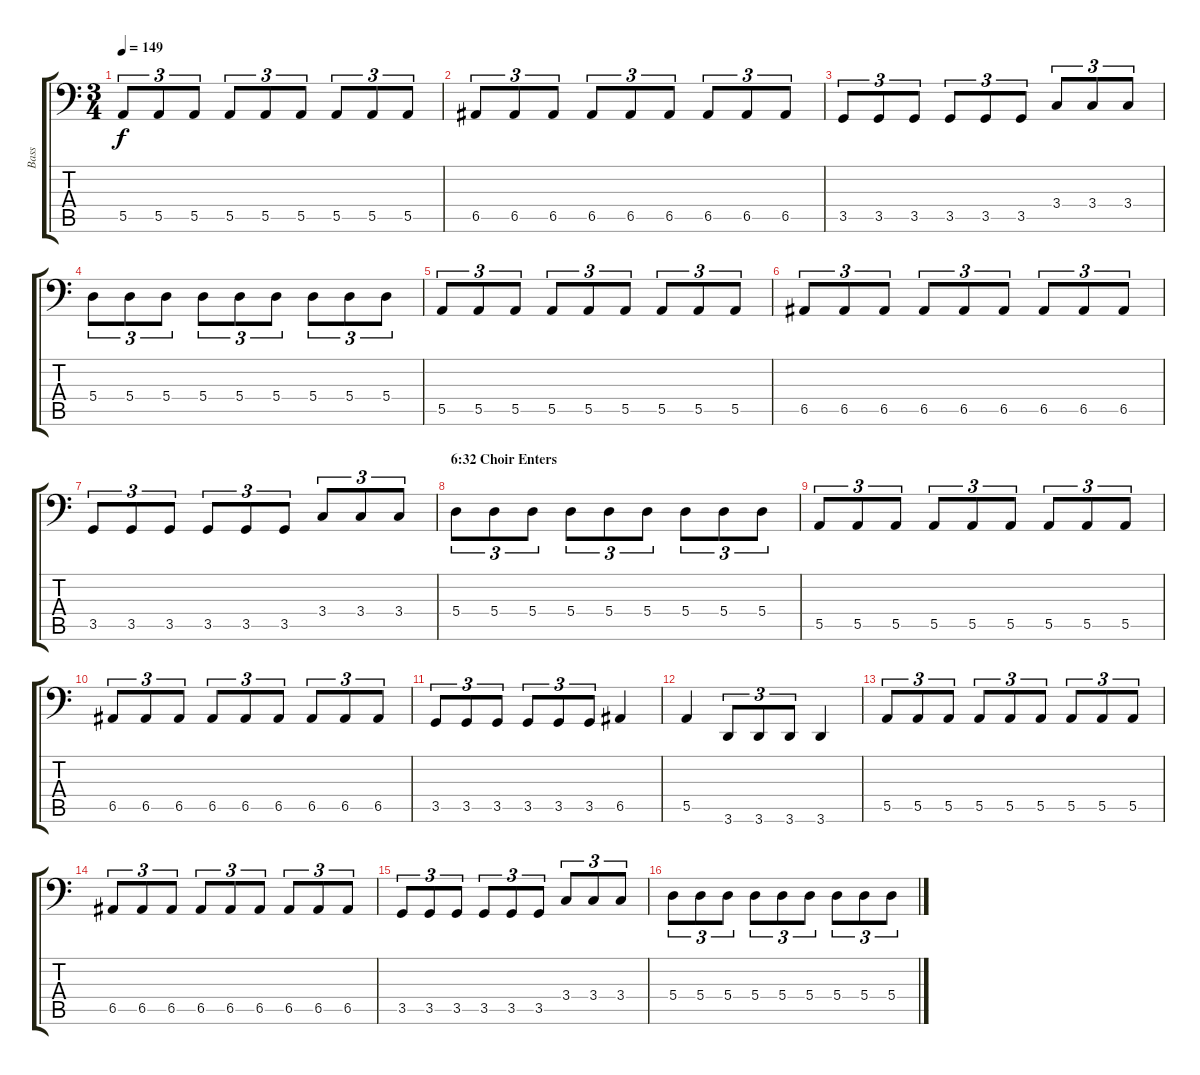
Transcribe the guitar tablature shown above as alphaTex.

\track ("Bass" "Bass") {instrument electricbasspick}
\staff {score tabs}
\tuning (B2 G2 D2 A1 E1 B0) {hide}
\ts (3 4)
\tempo 149
\clef f4
\ks c
5.5.8{tu (3 2) dy f} 5.5.8{tu (3 2)} 5.5.8{tu (3 2)} 5.5.8{tu (3 2)} 5.5.8{tu (3 2)} 5.5.8{tu (3 2)} 5.5.8{tu (3 2)} 5.5.8{tu (3 2)} 5.5.8{tu (3 2)} |
6.5.8{tu (3 2)} 6.5.8{tu (3 2)} 6.5.8{tu (3 2)} 6.5.8{tu (3 2)} 6.5.8{tu (3 2)} 6.5.8{tu (3 2)} 6.5.8{tu (3 2)} 6.5.8{tu (3 2)} 6.5.8{tu (3 2)} |
3.5.8{tu (3 2)} 3.5.8{tu (3 2)} 3.5.8{tu (3 2)} 3.5.8{tu (3 2)} 3.5.8{tu (3 2)} 3.5.8{tu (3 2)} 3.4.8{tu (3 2)} 3.4.8{tu (3 2)} 3.4.8{tu (3 2)} |
5.4.8{tu (3 2)} 5.4.8{tu (3 2)} 5.4.8{tu (3 2)} 5.4.8{tu (3 2)} 5.4.8{tu (3 2)} 5.4.8{tu (3 2)} 5.4.8{tu (3 2)} 5.4.8{tu (3 2)} 5.4.8{tu (3 2)} |
5.5.8{tu (3 2)} 5.5.8{tu (3 2)} 5.5.8{tu (3 2)} 5.5.8{tu (3 2)} 5.5.8{tu (3 2)} 5.5.8{tu (3 2)} 5.5.8{tu (3 2)} 5.5.8{tu (3 2)} 5.5.8{tu (3 2)} |
6.5.8{tu (3 2)} 6.5.8{tu (3 2)} 6.5.8{tu (3 2)} 6.5.8{tu (3 2)} 6.5.8{tu (3 2)} 6.5.8{tu (3 2)} 6.5.8{tu (3 2)} 6.5.8{tu (3 2)} 6.5.8{tu (3 2)} |
3.5.8{tu (3 2)} 3.5.8{tu (3 2)} 3.5.8{tu (3 2)} 3.5.8{tu (3 2)} 3.5.8{tu (3 2)} 3.5.8{tu (3 2)} 3.4.8{tu (3 2)} 3.4.8{tu (3 2)} 3.4.8{tu (3 2)} |
\section ("" "6:32 Choir Enters")
5.4.8{tu (3 2)} 5.4.8{tu (3 2)} 5.4.8{tu (3 2)} 5.4.8{tu (3 2)} 5.4.8{tu (3 2)} 5.4.8{tu (3 2)} 5.4.8{tu (3 2)} 5.4.8{tu (3 2)} 5.4.8{tu (3 2)} |
5.5.8{tu (3 2)} 5.5.8{tu (3 2)} 5.5.8{tu (3 2)} 5.5.8{tu (3 2)} 5.5.8{tu (3 2)} 5.5.8{tu (3 2)} 5.5.8{tu (3 2)} 5.5.8{tu (3 2)} 5.5.8{tu (3 2)} |
6.5.8{tu (3 2)} 6.5.8{tu (3 2)} 6.5.8{tu (3 2)} 6.5.8{tu (3 2)} 6.5.8{tu (3 2)} 6.5.8{tu (3 2)} 6.5.8{tu (3 2)} 6.5.8{tu (3 2)} 6.5.8{tu (3 2)} |
3.5.8{tu (3 2)} 3.5.8{tu (3 2)} 3.5.8{tu (3 2)} 3.5.8{tu (3 2)} 3.5.8{tu (3 2)} 3.5.8{tu (3 2)} 6.5.4 |
5.5.4 3.6.8{tu (3 2)} 3.6.8{tu (3 2)} 3.6.8{tu (3 2)} 3.6.4 |
5.5.8{tu (3 2)} 5.5.8{tu (3 2)} 5.5.8{tu (3 2)} 5.5.8{tu (3 2)} 5.5.8{tu (3 2)} 5.5.8{tu (3 2)} 5.5.8{tu (3 2)} 5.5.8{tu (3 2)} 5.5.8{tu (3 2)} |
6.5.8{tu (3 2)} 6.5.8{tu (3 2)} 6.5.8{tu (3 2)} 6.5.8{tu (3 2)} 6.5.8{tu (3 2)} 6.5.8{tu (3 2)} 6.5.8{tu (3 2)} 6.5.8{tu (3 2)} 6.5.8{tu (3 2)} |
3.5.8{tu (3 2)} 3.5.8{tu (3 2)} 3.5.8{tu (3 2)} 3.5.8{tu (3 2)} 3.5.8{tu (3 2)} 3.5.8{tu (3 2)} 3.4.8{tu (3 2)} 3.4.8{tu (3 2)} 3.4.8{tu (3 2)} |
5.4.8{tu (3 2)} 5.4.8{tu (3 2)} 5.4.8{tu (3 2)} 5.4.8{tu (3 2)} 5.4.8{tu (3 2)} 5.4.8{tu (3 2)} 5.4.8{tu (3 2)} 5.4.8{tu (3 2)} 5.4.8{tu (3 2)}
